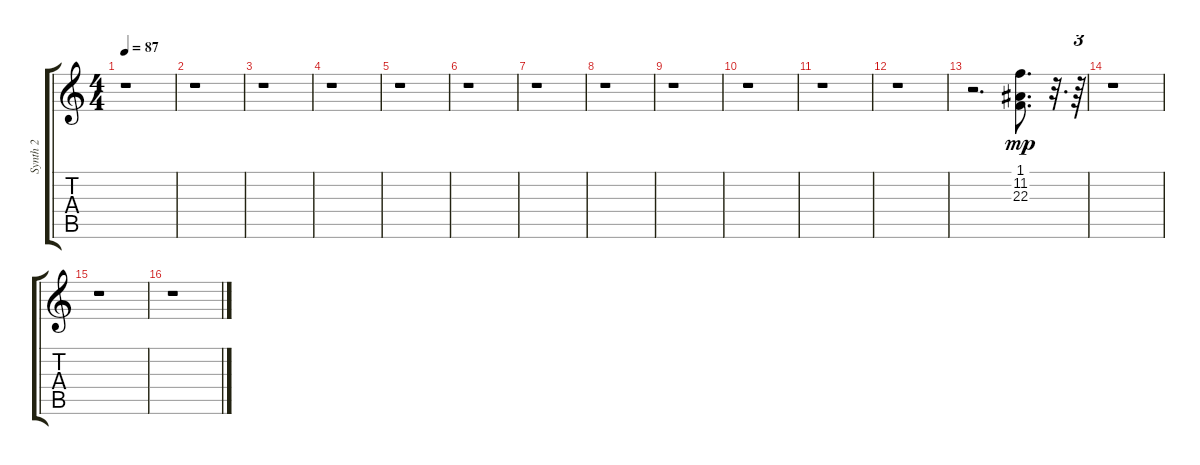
\track ("Synth 2" "Synth 2") {instrument pad3polysynth}
\staff {score tabs}
\tuning (E4 B3 G3 D3 A2 E2) {hide}
\ts (4 4)
\tempo 87
\clef g2
\ks c
r.1{dy mp} |
r.1 |
r.1 |
r.1 |
r.1 |
r.1 |
r.1 |
r.1 |
r.1 |
r.1 |
r.1 |
r.1 |
r.2{d} (1.1 11.2 22.3).8{d} r.32{d} r.64{tu (3 2)} |
r.1 |
r.1 |
r.1
